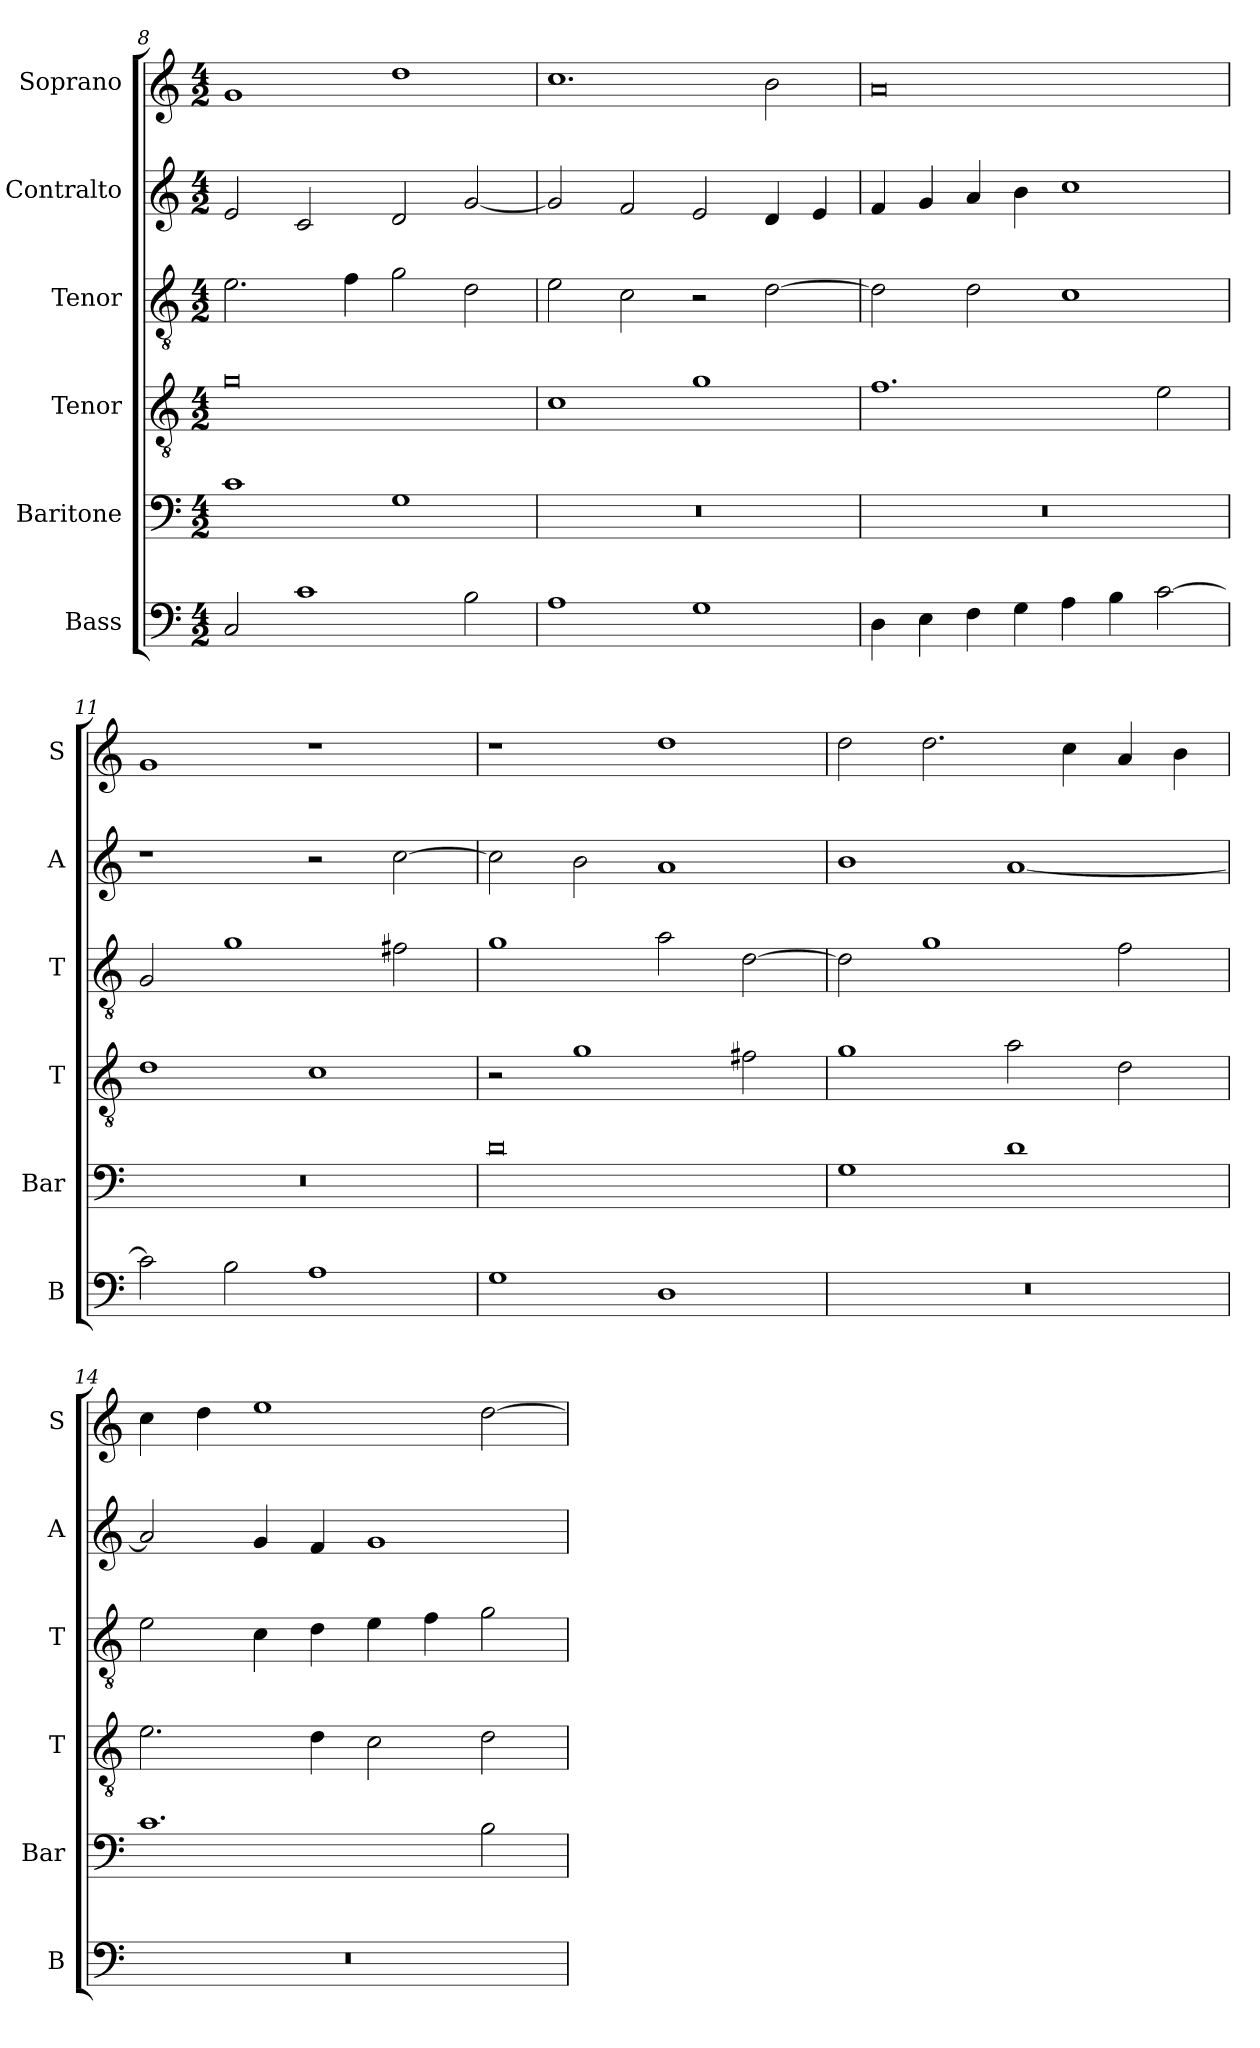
**kern	**kern	**kern	**kern	**kern	**kern
*part6	*part5	*part4	*part3	*part2	*part1
*staff6	*staff5	*staff4	*staff3	*staff2	*staff1
*I"Bass	*I"Baritone	*I"Tenor	*I"Tenor	*I"Contralto	*I"Soprano
*I'B	*I'Bar	*I'T	*I'T	*I'A	*I'S
*clefF4	*clefF4	*clefGv2	*clefGv2	*clefG2	*clefG2
*k[]	*k[]	*k[]	*k[]	*k[]	*k[]
*G:mix	*G:mix	*G:mix	*G:mix	*G:mix	*G:mix
*M4/2	*M4/2	*M4/2	*M4/2	*M4/2	*M4/2
=8	=8	=8	=8	=8	=8
2C	1c	0g	2.e	2e	1g
1c	.	.	.	2c	.
.	.	.	4f	.	.
.	1G	.	2g	2d	1dd
2B	.	.	2d	[2g	.
=9	=9	=9	=9	=9	=9
1A	0r	1c	2e	2g]	1.cc
.	.	.	2c	2f	.
1G	.	1g	2r	2e	.
.	.	.	[2d	4d	2b
.	.	.	.	4e	.
=10	=10	=10	=10	=10	=10
4D	0r	1.f	2d]	4f	0a
4E	.	.	.	4g	.
4F	.	.	2d	4a	.
4G	.	.	.	4b	.
4A	.	.	1c	1cc	.
4B	.	.	.	.	.
[2c	.	2e	.	.	.
=11	=11	=11	=11	=11	=11
2c]	0r	1d	2G	1r	1g
2B	.	.	1g	.	.
1A	.	1c	.	2r	1r
.	.	.	2f#X	[2cc	.
=12	=12	=12	=12	=12	=12
1G	0d	2r	1g	2cc]	1r
.	.	1g	.	2b	.
1D	.	.	2a	1a	1dd
.	.	2f#X	[2d	.	.
=13	=13	=13	=13	=13	=13
0r	1G	1g	2d]	1b	2dd
.	.	.	1g	.	2.dd
.	1d	2a	.	[1a	.
.	.	.	.	.	4cc
.	.	2d	2f	.	4a
.	.	.	.	.	4b
=14	=14	=14	=14	=14	=14
0r	1.c	2.e	2e	2a]	4cc
.	.	.	.	.	4dd
.	.	.	4c	4g	1ee
.	.	4d	4d	4f	.
.	.	2c	4e	1g	.
.	.	.	4f	.	.
.	2B	2d	2g	.	[2dd
=	=	=	=	=	=
*-	*-	*-	*-	*-	*-
